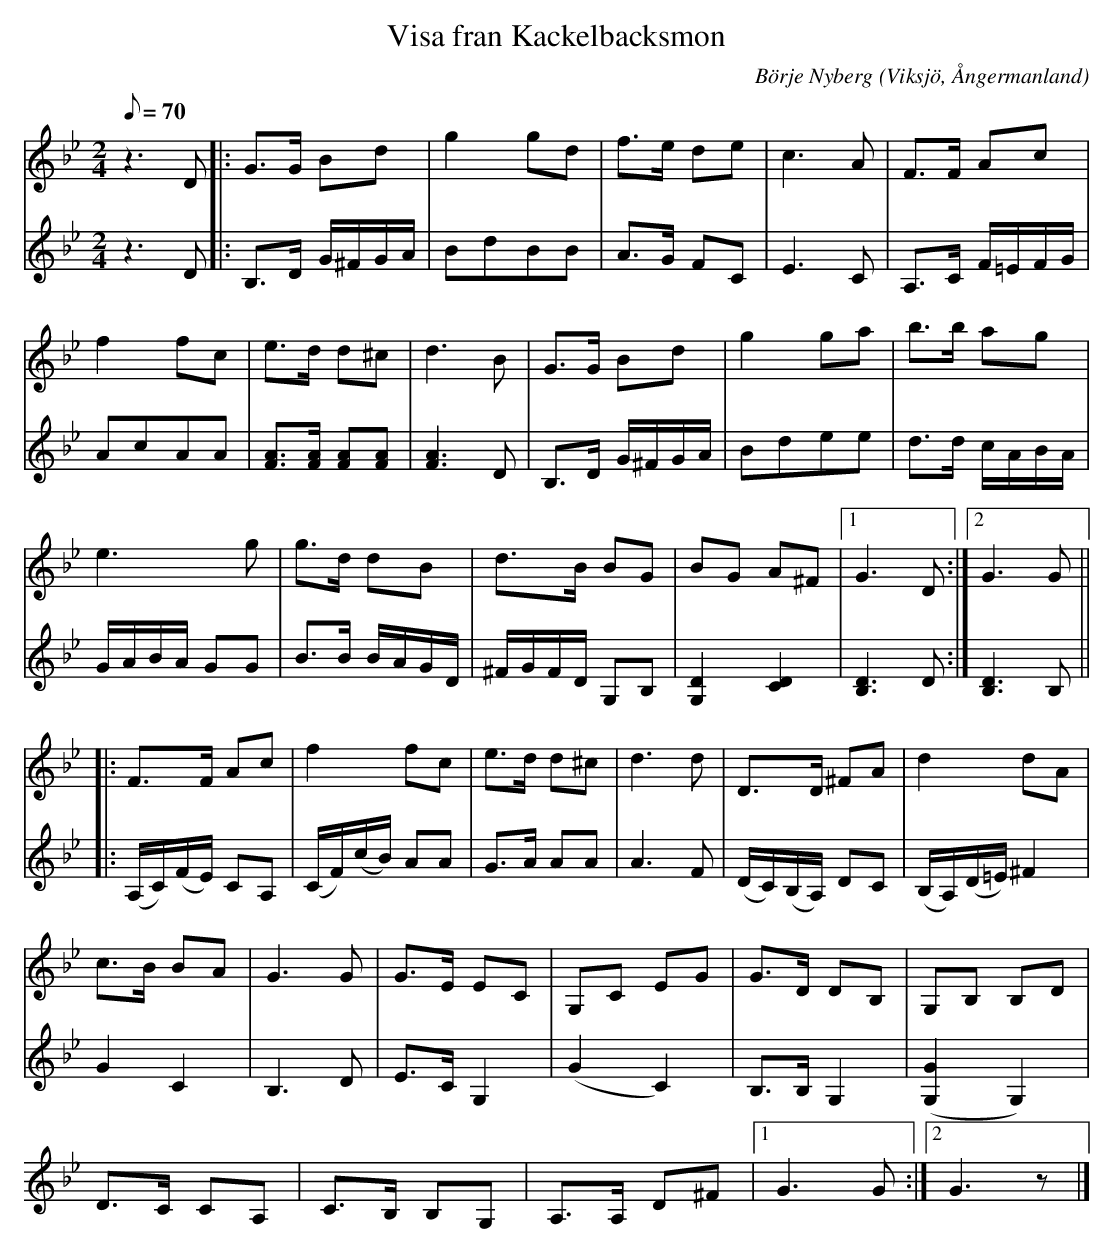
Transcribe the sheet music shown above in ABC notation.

X:1
T:Visa fran Kackelbacksmon
C:Börje Nyberg
O:Viksjö, Ångermanland
M:2/4
L:1/8
Q:70
K:Gm
V:1
z2> D2|: G>G Bd | g2 gd | f>e de | c2>A2 | F>F Ac |
f2 fc | e>d d^c | d2>B2 | G>G Bd |g2 ga | b>b ag |
e2> g2 | g>d dB |d>B BG |BG A^F |1 G2> D2 :|2 G2> G2 ||
|: F>F Ac | f2 fc | e>d d^c | d2>d2 | D>D ^FA | d2 dA |
c>B BA |G2> G2 | G>E EC | G,C EG | G>D DB, | G,B, B,D |
D>C CA, | C>B, B,G, | A,>A, D^F |1 G2> G2 :|2 G2> z2 |]
V:2
z2> D2 |: B,>D G/2^F/2G/2A/2 | BdBB | A>G FC | E2>C2 | A,>C F/2=E/2F/2G/2 |
AcAA | [AF]>[AF] [AF][AF] | [A2F2]> D2 | B,>D G/2^F/2G/2A/2 | Bdee | d>d c/2A/2B/2A/2 |
G/2A/2B/2A/2 GG | B>B B/2A/2G/2D/2 | ^F/2G/2F/2D/2 G,B, | [G,2D2] [C2D2] | [D2B,2]> D2 :| [D2B,2]> B,2 ||
|: (A,/2C/2)(F/2E/2) CA, | (C/2F/2)(c/2B/2) AA | G>A AA | A2> F2 | (D/2C/2)(B,/2A,/2) DC | (B,/2A,/2)(D/2=E/2) ^F2 |
G2 C2 | B,2> D2 | E>C G,2, |(G2C2) |B,>B, G,2 | ([G,2G2] G,2) |
